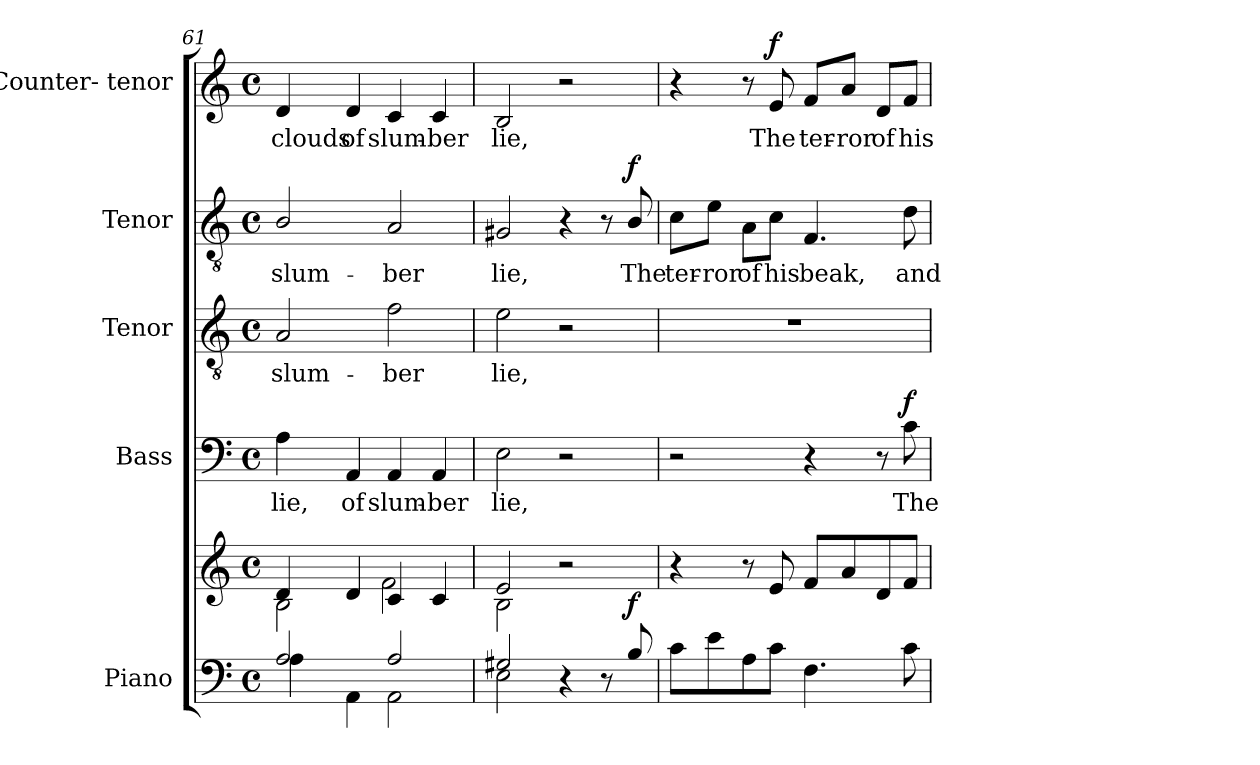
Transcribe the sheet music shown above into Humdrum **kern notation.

**kern	**kern	**dynam	**kern	**text	**dynam	**kern	**text	**kern	**text	**dynam	**kern	**text	**dynam
*part5	*part5	*part5	*part4	*part4	*part4	*part3	*part3	*part2	*part2	*part2	*part1	*part1	*part1
*staff6	*staff5	*staff5/6	*staff4	*staff4	*staff4	*staff3	*staff3	*staff2	*staff2	*staff2	*staff1	*staff1	*staff1
*I"Piano	*	*	*I"Bass	*	*	*I"Tenor	*	*I"Tenor	*	*	*I"Counter- tenor	*	*
*I'Pno.	*	*	*I'B.	*	*	*I'T.	*	*I'T.	*	*	*	*	*
*clefF4	*clefG2	*	*clefF4	*	*	*clefGv2	*	*clefGv2	*	*	*clefG2	*	*
*	*	*	*	*	*	*ITrd7c12	*	*ITrd7c12	*	*	*	*	*
*k[]	*k[]	*	*k[]	*	*	*k[]	*	*k[]	*	*	*k[]	*	*
*C:	*C:	*	*C:	*	*	*C:	*	*C:	*	*	*C:	*	*
*M4/4	*M4/4	*	*M4/4	*	*	*M4/4	*	*M4/4	*	*	*M4/4	*	*
*met(c)	*met(c)	*	*met(c)	*	*	*met(c)	*	*met(c)	*	*	*met(c)	*	*
=61	=61	=61	=61	=61	=61	=61	=61	=61	=61	=61	=61	=61	=61
*^	*^	*	*	*	*	*	*	*	*	*	*	*	*
!	!	!	!	!	!	!LO:LY:b:color=#000000	!	!	!	!	!	!	!	!	!
!	!	!	!	!	!	!	!	!	!LO:LY:b:color=#000000	!	!	!	!	!	!
!	!	!	!	!	!	!	!	!	!	!	!LO:LY:b:color=#000000	!	!	!	!
!	!	!	!	!	!	!	!	!	!	!	!	!	!	!LO:LY:b:color=#000000	!
2Ai/	4Ai\	4di/	2Bi\	.	4Ai\	lie,	.	2AAi/	slum-	2BBi/	slum-	.	4di/	clouds	.
!	!	!	!	!	!	!LO:LY:b:color=#000000	!	!	!	!	!	!	!	!	!
!	!	!	!	!	!	!	!	!	!	!	!	!	!	!LO:LY:b:color=#000000	!
.	4AAi\	4di/	.	.	4AAi/	of	.	.	.	.	.	.	4di/	of	.
!	!	!	!	!	!	!LO:LY:b:color=#000000	!	!	!	!	!	!	!	!	!
!	!	!	!	!	!	!	!	!	!LO:LY:b:color=#000000	!	!	!	!	!	!
!	!	!	!	!	!	!	!	!	!	!	!LO:LY:b:color=#000000	!	!	!	!
!	!	!	!	!	!	!	!	!	!	!	!	!	!	!LO:LY:b:color=#000000	!
2Ai/	2AAi\	4ci/	2fi\	.	4AAi/	slum-	.	2Fi\	-ber	2AAi/	-ber	.	4ci/	slum-	.
!	!	!	!	!	!	!LO:LY:b:color=#000000	!	!	!	!	!	!	!	!	!
!	!	!	!	!	!	!	!	!	!	!	!	!	!	!LO:LY:b:color=#000000	!
.	.	4ci/	.	.	4AAi/	-ber	.	.	.	.	.	.	4ci/	-ber	.
=62	=62	=62	=62	=62	=62	=62	=62	=62	=62	=62	=62	=62	=62	=62	=62
!	!	!	!	!	!	!LO:LY:b:color=#000000	!	!	!	!	!	!	!	!	!
!	!	!	!	!	!	!	!	!	!LO:LY:b:color=#000000	!	!	!	!	!	!
!	!	!	!	!	!	!	!	!	!	!	!LO:LY:b:color=#000000	!	!	!	!
!	!	!	!	!	!	!	!	!	!	!	!	!	!	!LO:LY:b:color=#000000	!
2G#Xi/	2Ei\	2ei/	2Bi\	.	2Ei\	lie,	.	2Ei\	lie,	2GG#Xi/	lie,	.	2Bi/	lie,	.
4r	2ryy	2r	2ryy	.	2r	.	.	2r	.	4r	.	.	2r	.	.
8r	.	.	.	.	.	.	.	.	.	8r	.	.	.	.	.
!	!	!	!	!	!	!	!	!	!	!	!LO:LY:b:color=#000000	!	!	!	!
8Bi/	.	.	.	f	.	.	.	.	.	8BBi/	The	f	.	.	.
*v	*v	*	*	*	*	*	*	*	*	*	*	*	*	*	*
*	*v	*v	*	*	*	*	*	*	*	*	*	*	*	*
!!LO:PB:g=z
=63	=63	=63	=63	=63	=63	=63	=63	=63	=63	=63	=63	=63	=63
!	!	!	!	!	!	!	!	!	!LO:LY:b:color=#000000	!	!	!	!
8ci\L	4r	.	2r	.	.	1r	.	8Ci\L	ter-	.	4r	.	.
!	!	!	!	!	!	!	!	!	!LO:LY:b:color=#000000	!	!	!	!
8ei\	.	.	.	.	.	.	.	8Ei\J	-ror	.	.	.	.
!	!	!	!	!	!	!	!	!	!LO:LY:b:color=#000000	!	!	!	!
8Ai\	8r	.	.	.	.	.	.	8AAi\L	of	.	8r	.	.
!	!	!	!	!	!	!	!	!	!LO:LY:b:color=#000000	!	!	!	!
!	!	!	!	!	!	!	!	!	!	!	!	!LO:LY:b:color=#000000	!
8ci\J	8ei/	.	.	.	.	.	.	8Ci\J	his	.	8ei/	The	f
!	!	!	!	!	!	!	!	!	!LO:LY:b:color=#000000	!	!	!	!
!	!	!	!	!	!	!	!	!	!	!	!	!LO:LY:b:color=#000000	!
4.Fi\	8fi/L	.	4r	.	.	.	.	4.FFi/	beak,	.	8fi/L	ter-	.
!	!	!	!	!	!	!	!	!	!	!	!	!LO:LY:b:color=#000000	!
.	8ai/	.	.	.	.	.	.	.	.	.	8ai/J	-ror	.
!	!	!	!	!	!	!	!	!	!	!	!	!LO:LY:b:color=#000000	!
.	8di/	.	8r	.	.	.	.	.	.	.	8di/L	of	.
!	!	!	!	!LO:LY:b:color=#000000	!	!	!	!	!	!	!	!	!
!	!	!	!	!	!	!	!	!	!LO:LY:b:color=#000000	!	!	!	!
!	!	!	!	!	!	!	!	!	!	!	!	!LO:LY:b:color=#000000	!
8ci\	8fi/J	.	8ci\	The	f	.	.	8Di\	and	.	8fi/J	his	.
=	=	=	=	=	=	=	=	=	=	=	=	=	=
*-	*-	*-	*-	*-	*-	*-	*-	*-	*-	*-	*-	*-	*-
